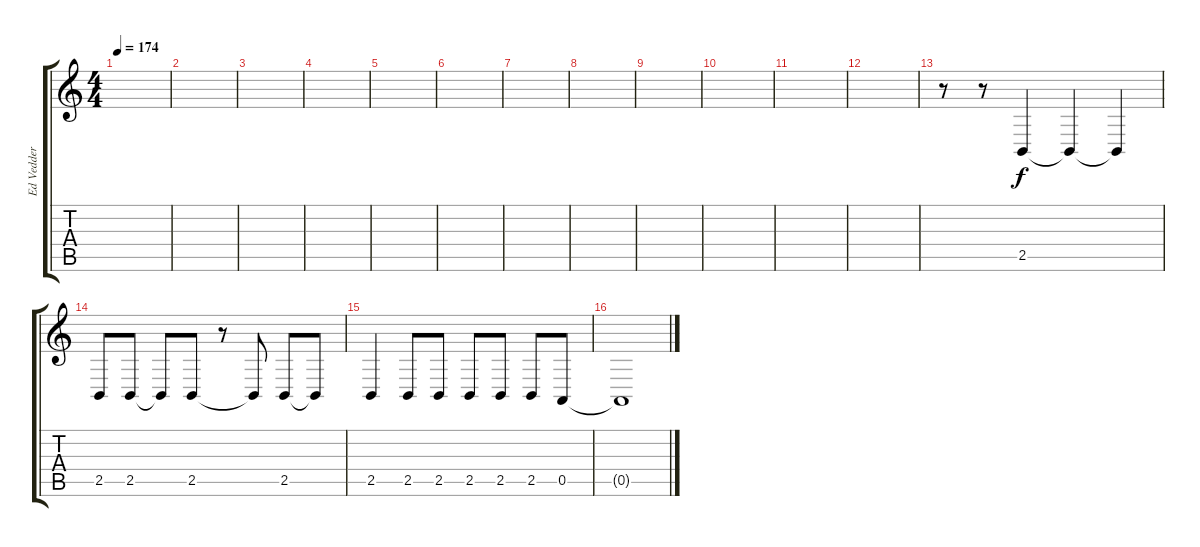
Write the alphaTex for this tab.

\track ("Ed Vedder" "Ed Vedder") {instrument shanai}
\staff {score tabs}
\tuning (E4 B3 G3 D3 A2 E2) {hide}
\ts (4 4)
\tempo 174
\clef g2
\ks c
|
|
|
|
|
|
|
|
|
|
|
|
r.8 r.8 2.5.4 2.5{t}.4 2.5{t}.4 |
2.5.8 2.5.8 2.5{t}.8 2.5.8 r.8 2.5{t}.8 2.5.8 2.5{t}.8 |
2.5.4 2.5.8 2.5.8 2.5.8 2.5.8 2.5.8 0.5.8 |
0.5{t}.1
